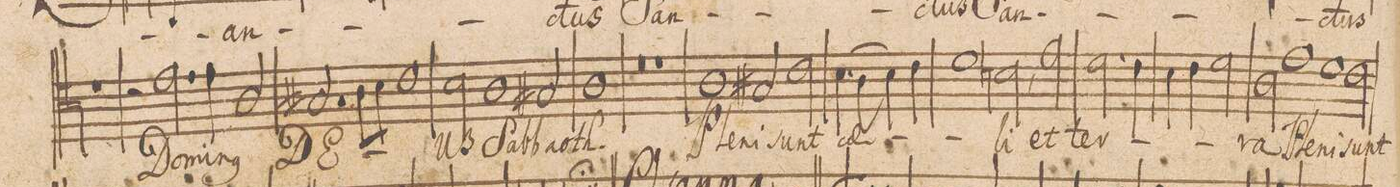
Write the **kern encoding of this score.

**kern	**text
*I"TENOR.	*
*clefC4	*
*k[]	*
*met(c|)	*
*M2/1	*
1r	.
=11-	=11-
2r	.
*2\right	*
2.e\	Do-
4e\	-mi-
2A/	-n(us)
=12-	=12-
2.G#X/	DE-
8A\L	.
8B\J	.
1c\	.
=13-	=13-
2B\	-US
1A\	Sab-
2G#X/	-ba-
=14-	=14-
1A\	-oth.
0r	.
=15-	=15-
1r	.
=16-	=16-
1A\	Ple-
2G#X/	-ni
2c\	sunt
=17-	=17-
(4.B\	cae-
8A\	.
4B\)	.
4c\	.
1d\	.
=18-	=18-
2Bn,<\	-li
2e\	et
2.d\	ter-
4c\	.
=19-	=19-
4B\	.
4c\	.
2d\	.
2A\	-ra
1e\	Ple-
=20-	=20-
1d\	-ni
2c\	sunt
=21-	=21-
*-	*-
